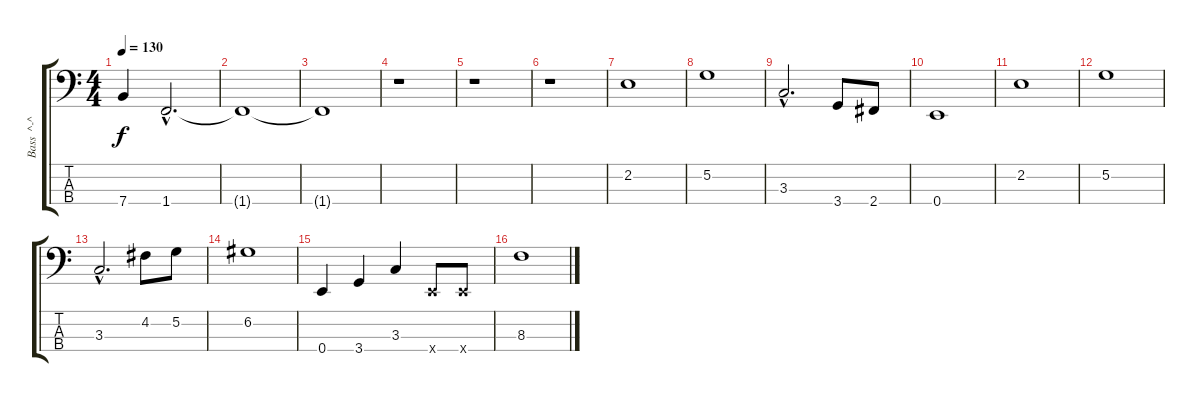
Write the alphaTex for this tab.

\track ("Bass  ^-^" "Bass  ^-^") {instrument electricbassfinger}
\staff {score tabs}
\tuning (G2 D2 A1 E1) {hide}
\ts (4 4)
\tempo 130
\clef f4
\ks c
7.4.4{dy f} 1.4{hac}.2{d} |
1.4{t}.1 |
1.4{t}.1 |
r.1 |
r.1 |
r.1 |
2.2.1 |
5.2.1 |
3.3{hac}.2{d} 3.4.8 2.4.8 |
0.4.1 |
2.2.1 |
5.2.1 |
3.3{hac}.2{d} 4.2.8 5.2.8 |
6.2.1 |
0.4.4 3.4.4 3.3.4 0.4{x}.8 0.4{x}.8 |
8.3.1
